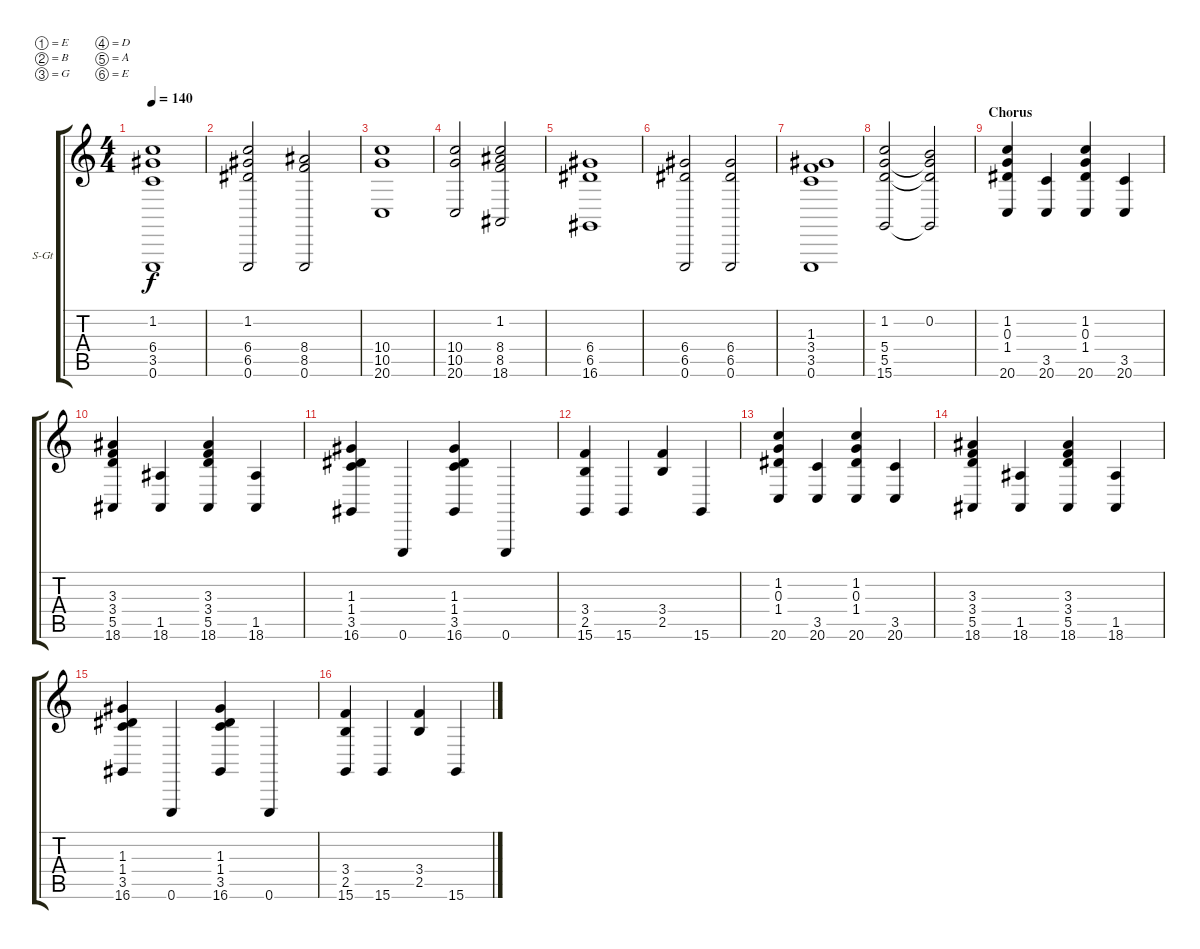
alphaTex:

\bracketExtendMode groupsimilarinstruments
\firstSystemTrackNameOrientation horizontal
\otherSystemsTrackNameOrientation horizontal
\track ("Piano" "S-Gt") {instrument acousticgrandpiano}
\staff {score tabs}
\tuning (E5 B3 G3 D3 A2 E0)
\displaytranspose 12
\ts (4 4)
\tempo 140
\clef g2
\ks c
(1.2 6.4 3.5 0.6).1{dy f} |
(1.2 6.4 6.5 0.6).2 (8.4 8.5 0.6).2 |
(10.4 10.5 20.6).1 |
(10.4 10.5 20.6).2 (1.2 8.4 8.5 18.6).2 |
(6.4 6.5 16.6).1 |
(6.4 6.5 0.6).2 (6.4 6.5 0.6).2 |
(1.3 3.4 3.5 0.6).1 |
(1.2 5.4 5.5 15.6).2 (0.2 5.4{t} 5.5{t} 15.6{t}).2 |
\section ("" "Chorus")
(1.2 0.3 1.4 20.6).4 (3.5 20.6).4 (1.2 0.3 1.4 20.6).4 (3.5 20.6).4 |
(3.3 3.4 5.5 18.6).4 (1.5 18.6).4 (3.3 3.4 5.5 18.6).4 (1.5 18.6).4 |
(1.3 1.4 3.5 16.6).4 0.6.4 (1.3 1.4 3.5 16.6).4 0.6.4 |
(3.4 2.5 15.6).4 15.6.4 (3.4 2.5).4 15.6.4 |
(1.2 0.3 1.4 20.6).4 (3.5 20.6).4 (1.2 0.3 1.4 20.6).4 (3.5 20.6).4 |
(3.3 3.4 5.5 18.6).4 (1.5 18.6).4 (3.3 3.4 5.5 18.6).4 (1.5 18.6).4 |
(1.3 1.4 3.5 16.6).4 0.6.4 (1.3 1.4 3.5 16.6).4 0.6.4 |
(3.4 2.5 15.6).4 15.6.4 (3.4 2.5).4 15.6.4
